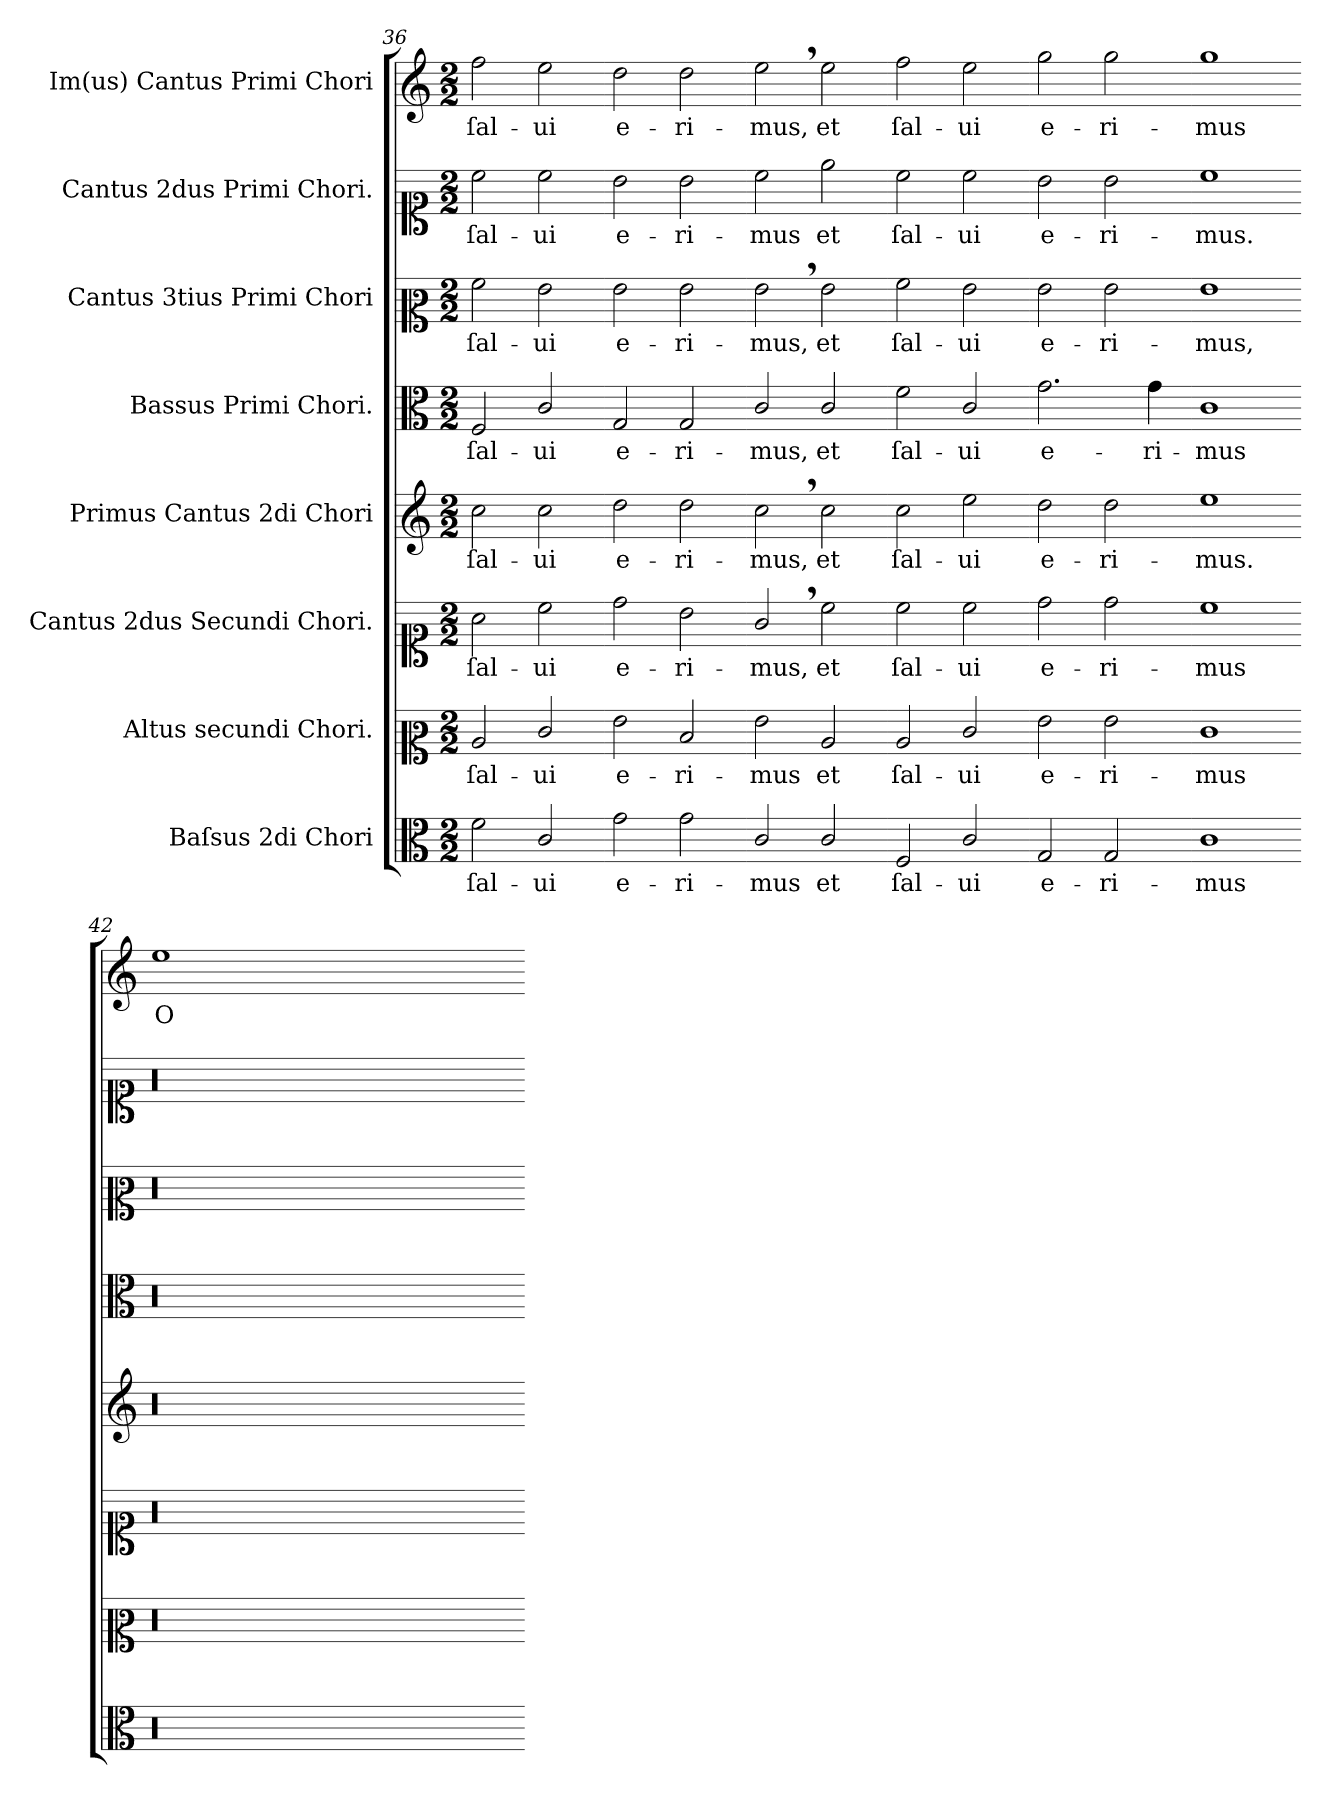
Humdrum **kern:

**kern	**text	**kern	**text	**kern	**text	**kern	**text	**kern	**text	**kern	**text	**kern	**text	**kern	**text
*part8	*part8	*part7	*part7	*part6	*part6	*part5	*part5	*part4	*part4	*part3	*part3	*part2	*part2	*part1	*part1
*staff8	*staff8	*staff7	*staff7	*staff6	*staff6	*staff5	*staff5	*staff4	*staff4	*staff3	*staff3	*staff2	*staff2	*staff1	*staff1
*I"Baſsus 2di Chori	*	*I"Altus secundi Chori.	*	*I"Cantus 2dus Secundi Chori.	*	*I"Primus Cantus 2di Chori	*	*I"Bassus Primi Chori.	*	*I"Cantus 3tius Primi Chori	*	*I"Cantus 2dus Primi Chori.	*	*I"Im(us) Cantus Primi Chori	*
*clefC3	*	*clefC2	*	*clefC1	*	*clefG2	*	*clefC3	*	*clefC2	*	*clefC1	*	*clefG2	*
*k[]	*	*k[]	*	*k[]	*	*k[]	*	*k[]	*	*k[]	*	*k[]	*	*k[]	*
*G:mix	*	*G:mix	*	*G:mix	*	*G:mix	*	*G:mix	*	*G:mix	*	*G:mix	*	*G:mix	*
*M2/2	*	*M2/2	*	*M2/2	*	*M2/2	*	*M2/2	*	*M2/2	*	*M2/2	*	*M2/2	*
=36	=36	=36	=36	=36	=36	=36	=36	=36	=36	=36	=36	=36	=36	=36	=36
2f\	ſal-	2c/	ſal-	2a\	ſal-	2cc\	ſal-	2F/	ſal-	2a\	ſal-	2cc\	ſal-	2ff\	ſal-
2c/	-ui	2e/	-ui	2cc\	-ui	2cc\	-ui	2c/	-ui	2g\	-ui	2cc\	-ui	2ee\	-ui
=37-	=37-	=37-	=37-	=37-	=37-	=37-	=37-	=37-	=37-	=37-	=37-	=37-	=37-	=37-	=37-
2g\	e-	2g\	e-	2dd\	e-	2dd\	e-	2G/	e-	2g\	e-	2b\	e-	2dd\	e-
2g\	-ri-	2d/	-ri-	2b\	-ri-	2dd\	-ri-	2G/	-ri-	2g\	-ri-	2b\	-ri-	2dd\	-ri-
=38-	=38-	=38-	=38-	=38-	=38-	=38-	=38-	=38-	=38-	=38-	=38-	=38-	=38-	=38-	=38-
2c/	-mus	2g\	-mus	2g,</	-mus,	2cc,<\	-mus,	2c/	-mus,	2g,<\	-mus,	2cc\	-mus	2ee,<\	-mus,
2c/	et	2c/	et	2cc\	et	2cc\	et	2c/	et	2g\	et	2ee\	et	2ee\	et
=39-	=39-	=39-	=39-	=39-	=39-	=39-	=39-	=39-	=39-	=39-	=39-	=39-	=39-	=39-	=39-
2F/	ſal-	2c/	ſal-	2cc\	ſal-	2cc\	ſal-	2f\	ſal-	2a\	ſal-	2cc\	ſal-	2ff\	ſal-
2c/	-ui	2e/	-ui	2cc\	-ui	2ee\	-ui	2c/	-ui	2g\	-ui	2cc\	-ui	2ee\	-ui
=40-	=40-	=40-	=40-	=40-	=40-	=40-	=40-	=40-	=40-	=40-	=40-	=40-	=40-	=40-	=40-
2G/	e-	2g\	e-	2dd\	e-	2dd\	e-	2.g\	e-	2g\	e-	2b\	e-	2gg\	e-
2G/	-ri-	2g\	-ri-	2dd\	-ri-	2dd\	-ri-	.	.	2g\	-ri-	2b\	-ri-	2gg\	-ri-
.	.	.	.	.	.	.	.	4g\	-ri-	.	.	.	.	.	.
=41-	=41-	=41-	=41-	=41-	=41-	=41-	=41-	=41-	=41-	=41-	=41-	=41-	=41-	=41-	=41-
1c	-mus	1e	-mus	1cc	-mus	1ee	-mus.	1c	-mus	1g	-mus,	1cc	-mus.	1gg	-mus
=42-	=42-	=42-	=42-	=42-	=42-	=42-	=42-	=42-	=42-	=42-	=42-	=42-	=42-	=42-	=42-
00r	.	00r	.	00r	.	00r	.	00r	.	00r	.	00r	.	1ee	O-
.	.	.	.	.	.	.	.	.	.	.	.	.	.	0.ryy	.
=-	=-	=-	=-	=-	=-	=-	=-	=-	=-	=-	=-	=-	=-	=-	=-
*-	*-	*-	*-	*-	*-	*-	*-	*-	*-	*-	*-	*-	*-	*-	*-
